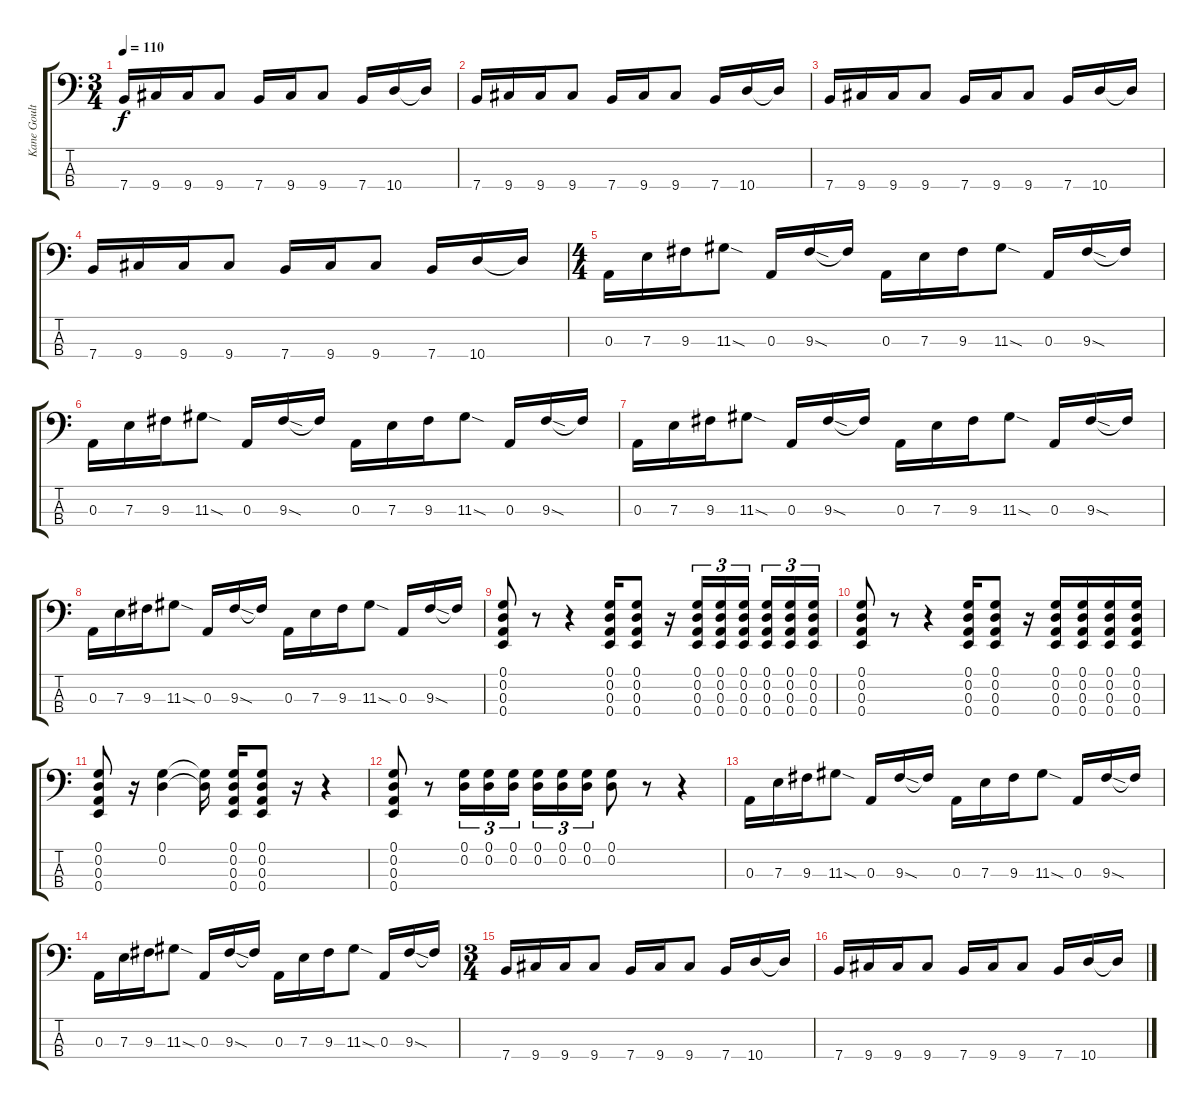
\track ("Kane Goulter - Bass" "Kane Goult") {instrument distortionguitar}
\staff {score tabs}
\tuning (G2 D2 A1 E1) {hide}
\ts (3 4)
\tempo 110
\clef f4
\ks c
7.4.16{dy f} 9.4.16 9.4.16 9.4.8 7.4.16 9.4.16 9.4.8 7.4.16 10.4.16 10.4{t}.16 |
7.4.16 9.4.16 9.4.16 9.4.8 7.4.16 9.4.16 9.4.8 7.4.16 10.4.16 10.4{t}.16 |
7.4.16 9.4.16 9.4.16 9.4.8 7.4.16 9.4.16 9.4.8 7.4.16 10.4.16 10.4{t}.16 |
7.4.16 9.4.16 9.4.16 9.4.8 7.4.16 9.4.16 9.4.8 7.4.16 10.4.16 10.4{t}.16 |
\ts (4 4)
0.3.16 7.3.16 9.3.16 11.3{sod}.8 0.3.16 9.3{sod}.16 9.3{t}.16 0.3.16 7.3.16 9.3.16 11.3{sod}.8 0.3.16 9.3{sod}.16 9.3{t}.16 |
0.3.16 7.3.16 9.3.16 11.3{sod}.8 0.3.16 9.3{sod}.16 9.3{t}.16 0.3.16 7.3.16 9.3.16 11.3{sod}.8 0.3.16 9.3{sod}.16 9.3{t}.16 |
0.3.16 7.3.16 9.3.16 11.3{sod}.8 0.3.16 9.3{sod}.16 9.3{t}.16 0.3.16 7.3.16 9.3.16 11.3{sod}.8 0.3.16 9.3{sod}.16 9.3{t}.16 |
0.3.16 7.3.16 9.3.16 11.3{sod}.8 0.3.16 9.3{sod}.16 9.3{t}.16 0.3.16 7.3.16 9.3.16 11.3{sod}.8 0.3.16 9.3{sod}.16 9.3{t}.16 |
(0.1 0.2 0.3 0.4).8 r.8 r.4 (0.1 0.2 0.3 0.4).16 (0.1 0.2 0.3 0.4).8 r.16 (0.1 0.2 0.3 0.4).16{tu (3 2)} (0.1 0.2 0.3 0.4).16{tu (3 2)} (0.1 0.2 0.3 0.4).16{tu (3 2)} (0.1 0.2 0.3 0.4).16{tu (3 2)} (0.1 0.2 0.3 0.4).16{tu (3 2)} (0.1 0.2 0.3 0.4).16{tu (3 2)} |
(0.1 0.2 0.3 0.4).8 r.8 r.4 (0.1 0.2 0.3 0.4).16 (0.1 0.2 0.3 0.4).8 r.16 (0.1 0.2 0.3 0.4).16 (0.1 0.2 0.3 0.4).16 (0.1 0.2 0.3 0.4).16 (0.1 0.2 0.3 0.4).16 |
(0.1 0.2 0.3 0.4).8 r.16 (0.1 0.2).4 (0.1{t} 0.2{t}).16 (0.1 0.2 0.3 0.4).16 (0.1 0.2 0.3 0.4).8 r.16 r.4 |
(0.1 0.2 0.3 0.4).8 r.8 (0.1 0.2).16{tu (3 2)} (0.1 0.2).16{tu (3 2)} (0.1 0.2).16{tu (3 2)} (0.1 0.2).16{tu (3 2)} (0.1 0.2).16{tu (3 2)} (0.1 0.2).16{tu (3 2)} (0.1 0.2).8 r.8 r.4 |
0.3.16 7.3.16 9.3.16 11.3{sod}.8 0.3.16 9.3{sod}.16 9.3{t}.16 0.3.16 7.3.16 9.3.16 11.3{sod}.8 0.3.16 9.3{sod}.16 9.3{t}.16 |
0.3.16 7.3.16 9.3.16 11.3{sod}.8 0.3.16 9.3{sod}.16 9.3{t}.16 0.3.16 7.3.16 9.3.16 11.3{sod}.8 0.3.16 9.3{sod}.16 9.3{t}.16 |
\ts (3 4)
7.4.16 9.4.16 9.4.16 9.4.8 7.4.16 9.4.16 9.4.8 7.4.16 10.4.16 10.4{t}.16 |
7.4.16 9.4.16 9.4.16 9.4.8 7.4.16 9.4.16 9.4.8 7.4.16 10.4.16 10.4{t}.16
